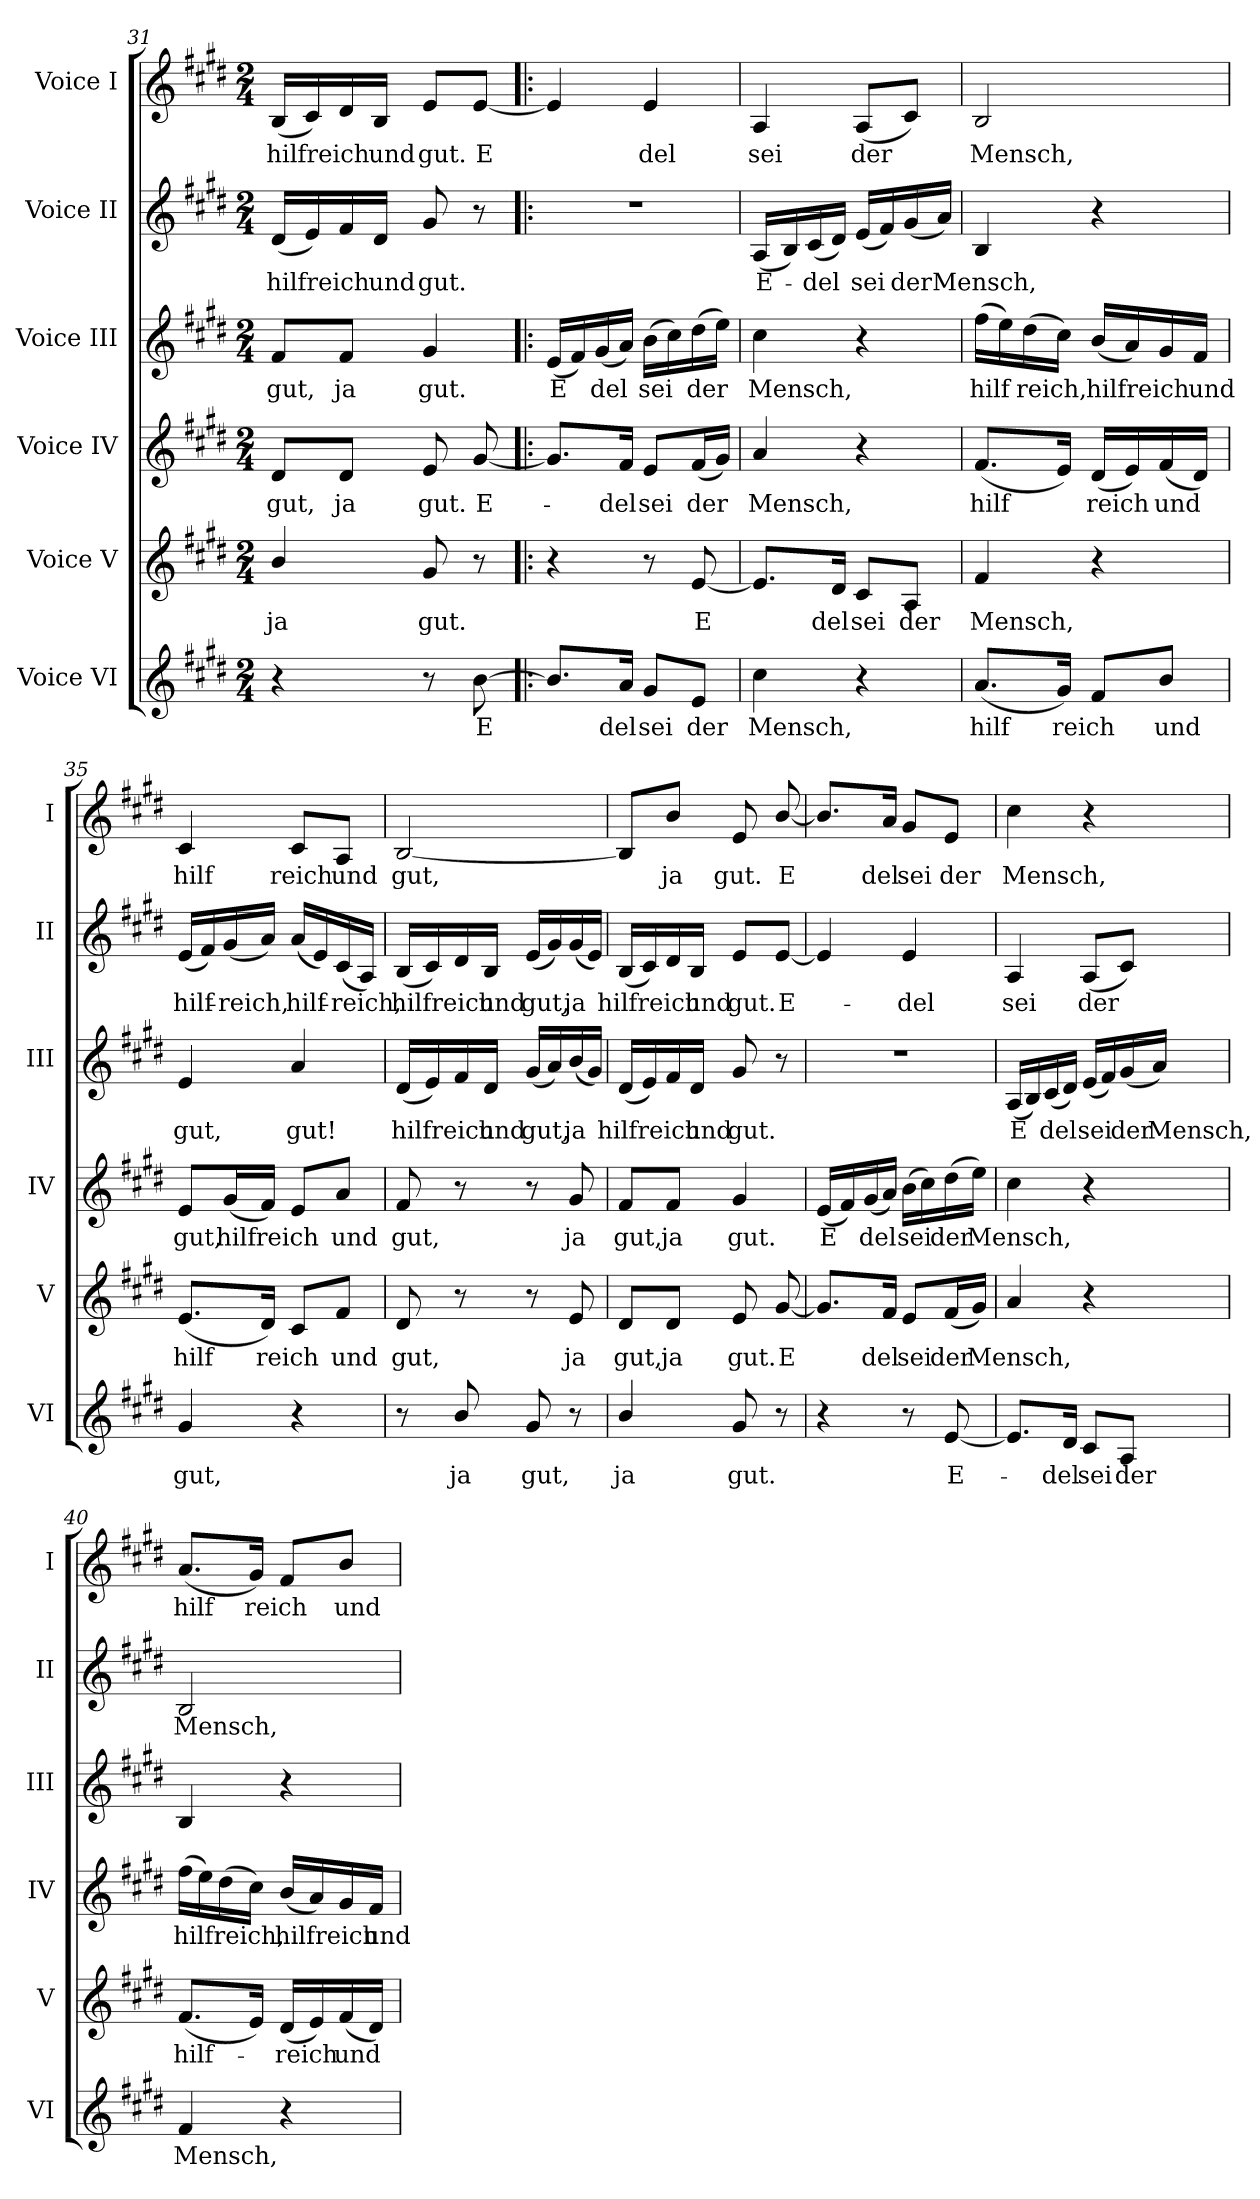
**kern	**text	**kern	**text	**kern	**text	**kern	**text	**kern	**text	**kern	**text
*part6	*part6	*part5	*part5	*part4	*part4	*part3	*part3	*part2	*part2	*part1	*part1
*staff6	*staff6	*staff5	*staff5	*staff4	*staff4	*staff3	*staff3	*staff2	*staff2	*staff1	*staff1
*I"Voice VI	*	*I"Voice V	*	*I"Voice IV	*	*I"Voice III	*	*I"Voice II	*	*I"Voice I	*
*I'VI	*	*I'V	*	*I'IV	*	*I'III	*	*I'II	*	*I'I	*
*clefG2	*	*clefG2	*	*clefG2	*	*clefG2	*	*clefG2	*	*clefG2	*
*k[f#c#g#d#]	*	*k[f#c#g#d#]	*	*k[f#c#g#d#]	*	*k[f#c#g#d#]	*	*k[f#c#g#d#]	*	*k[f#c#g#d#]	*
*E:	*	*E:	*	*E:	*	*E:	*	*E:	*	*E:	*
*M2/4	*	*M2/4	*	*M2/4	*	*M2/4	*	*M2/4	*	*M2/4	*
=31	=31	=31	=31	=31	=31	=31	=31	=31	=31	=31	=31
!	!	!	!LO:LY:b:cj	!	!LO:LY:b:cj	!	!LO:LY:b:cj	!	!LO:LY:b	!	!LO:LY:b
4r	.	4b/	ja	8d#/L	gut,	8f#/L	gut,	(<16d#/L	hilfreich	(<16B/L	hilfreich
.	.	.	.	.	.	.	.	16e/)	.	16c#/)	.
!	!	!	!	!	!LO:LY:b:cj	!	!LO:LY:b:cj	!	!	!	!
.	.	.	.	8d#/J	ja	8f#/J	ja	16f#/	.	16d#/	.
!	!	!	!	!	!	!	!	!	!LO:LY:b:cj	!	!LO:LY:b:cj
.	.	.	.	.	.	.	.	16d#/J	und	16B/J	und
!	!	!	!LO:LY:b:cj	!	!LO:LY:b:cj	!	!LO:LY:b:cj	!	!LO:LY:b:cj	!	!LO:LY:b:cj
8r	.	8g#/	gut.	8e/	gut.	4g#/	gut.	8g#/	gut.	8e/L	gut.
!	!LO:LY:b:cj	!	!	!	!LO:LY:b:cj	!	!	!	!	!	!LO:LY:b:cj
[<8b\	E	8r	.	[<8g#/	E-	.	.	8r	.	[<8e/J	E
=32!|:	=32!|:	=32!|:	=32!|:	=32!|:	=32!|:	=32!|:	=32!|:	=32!|:	=32!|:	=32!|:	=32!|:
!	!	!	!	!	!	!	!LO:LY:b:cj	!LO:N:vis=1	!	!	!
8.b/L]	.	4r	.	8.g#/L]	.	(<16e/L	E	2r	.	4e/]	.
.	.	.	.	.	.	16f#/)	.	.	.	.	.
!	!	!	!	!	!	!	!LO:LY:b	!	!	!	!
.	.	.	.	.	.	(<16g#/	del	.	.	.	.
!	!LO:LY:b:cj	!	!	!	!LO:LY:b:cj	!	!	!	!	!	!
16a/J	del	.	.	16f#/J	-del	16a/J)	.	.	.	.	.
!	!LO:LY:b:cj	!	!	!	!LO:LY:b:cj	!	!LO:LY:b	!	!	!	!LO:LY:b:cj
8g#/L	sei	8r	.	8e/L	sei	(>16b\L	sei	.	.	4e/	del
.	.	.	.	.	.	16cc#\)	.	.	.	.	.
!	!LO:LY:b:cj	!	!LO:LY:b:cj	!	!LO:LY:b	!	!LO:LY:b	!	!	!	!
8e/J	der	[>8e/	E	(<16f#/	der	(>16dd#\	der	.	.	.	.
.	.	.	.	16g#/J)	.	16ee\J)	.	.	.	.	.
!!LO:LB:g=z
=33	=33	=33	=33	=33	=33	=33	=33	=33	=33	=33	=33
!	!LO:LY:b:cj	!	!	!	!LO:LY:b:cj	!	!LO:LY:b:cj	!	!LO:LY:b:cj	!	!LO:LY:b:cj
*^	*	*	*	*	*	*	*	*	*	*	*
4cc#\	32ryy	Mensch,	8.e/L]	.	4a/	Mensch,	4cc#\	Mensch,	(<16A/L	E-	4A/	sei
.	4...ryy	.	.	.	.	.	.	.	.	.	.	.
.	.	.	.	.	.	.	.	.	16B/)	.	.	.
!	!	!	!	!	!	!	!	!	!	!LO:LY:b	!	!
.	.	.	.	.	.	.	.	.	(<16c#/	-del	.	.
!	!	!	!	!LO:LY:b:cj	!	!	!	!	!	!	!	!
.	.	.	16d#/J	del	.	.	.	.	16d#/J)	.	.	.
!	!	!	!	!LO:LY:b:cj	!	!	!	!	!	!LO:LY:b	!	!LO:LY:b
4r	.	.	8c#/L	sei	4r	.	4r	.	(<16e/L	sei	(<8A/L	der
.	.	.	.	.	.	.	.	.	16f#/)	.	.	.
!	!	!	!	!LO:LY:b:cj	!	!	!	!	!	!LO:LY:b	!	!
.	.	.	8A/J	der	.	.	.	.	(<16g#/	der	8c#/J)	.
!	!	!	!	!	!	!	!	!	!	!LO:LY:b	!	!
.	.	.	.	.	.	.	.	.	16a/J)	Mensch,	.	.
=34	=34	=34	=34	=34	=34	=34	=34	=34	=34	=34	=34	=34
!	!	!LO:LY:b	!	!LO:LY:b:cj	!	!LO:LY:b	!	!LO:LY:b	!	!	!	!LO:LY:b:cj
*v	*v	*	*	*	*	*	*	*	*	*	*	*
(<8.a/L	hilf	4f#/	Mensch,	(<8.f#/L	hilf	(>16ff#\L	hilf	4B/	.	2B/	Mensch,
.	.	.	.	.	.	16ee\)	.	.	.	.	.
!	!	!	!	!	!	!	!LO:LY:b	!	!	!	!
.	.	.	.	.	.	(>16dd#\	reich,	.	.	.	.
!	!LO:LY:b	!	!	!	!	!	!	!	!	!	!
16g#/J)	reich	.	.	16e/J)	.	16cc#\J)	.	.	.	.	.
!	!	!	!	!	!LO:LY:b	!	!LO:LY:b	!	!	!	!
8f#/L	.	4r	.	(<16d#/L	reich	(<16b/L	hilfreich	4r	.	.	.
.	.	.	.	16e/)	.	16a/)	.	.	.	.	.
!	!LO:LY:b:cj	!	!	!	!LO:LY:b	!	!	!	!	!	!
8b/J	und	.	.	(<16f#/	und	16g#/	.	.	.	.	.
!	!	!	!	!	!	!	!LO:LY:b:cj	!	!	!	!
.	.	.	.	16d#/J)	.	16f#/J	und	.	.	.	.
=35	=35	=35	=35	=35	=35	=35	=35	=35	=35	=35	=35
!	!LO:LY:b:cj	!	!LO:LY:b	!	!LO:LY:b:cj	!	!LO:LY:b:cj	!	!LO:LY:b	!	!LO:LY:b:cj
4g#/	gut,	(<8.e/L	hilf	8e/L	gut,	4e/	gut,	(<16e/L	hilf-	4c#/	hilf
.	.	.	.	.	.	.	.	16f#/)	.	.	.
!	!	!	!	!	!LO:LY:b	!	!	!	!LO:LY:b	!	!
.	.	.	.	(<16g#/	hilf	.	.	(<16g#/	-reich,	.	.
!	!	!	!LO:LY:b	!	!LO:LY:b	!	!	!	!	!	!
.	.	16d#/J)	reich	16f#/J)	reich	.	.	16a/J)	.	.	.
!	!	!	!	!	!	!	!LO:LY:b:cj	!	!LO:LY:b	!	!LO:LY:b:cj
4r	.	8c#/L	.	8e/L	.	4a/	gut!	(<16a/L	hilf-	8c#/L	reich
.	.	.	.	.	.	.	.	16e/)	.	.	.
!	!	!	!LO:LY:b:cj	!	!LO:LY:b:cj	!	!	!	!LO:LY:b	!	!LO:LY:b:cj
.	.	8f#/J	und	8a/J	und	.	.	(<16c#/	-reich,	8A/J	und
.	.	.	.	.	.	.	.	16A/J)	.	.	.
=36	=36	=36	=36	=36	=36	=36	=36	=36	=36	=36	=36
!	!	!	!LO:LY:b:cj	!	!LO:LY:b:cj	!	!LO:LY:b	!	!LO:LY:b	!	!LO:LY:b
8r	.	8d#/	gut,	8f#/	gut,	(<16d#/L	hilfreich	(<16B/L	hilfreich	[<2B/	gut,
.	.	.	.	.	.	16e/)	.	16c#/)	.	.	.
!	!LO:LY:b:cj	!	!	!	!	!	!	!	!	!	!
8b/	ja	8r	.	8r	.	16f#/	.	16d#/	.	.	.
!	!	!	!	!	!	!	!LO:LY:b:cj	!	!LO:LY:b:cj	!	!
.	.	.	.	.	.	16d#/J	und	16B/J	und	.	.
!	!LO:LY:b:cj	!	!	!	!	!	!LO:LY:b	!	!LO:LY:b	!	!
8g#/	gut,	8r	.	8r	.	(<16g#/L	gut,	(<16e/L	gut,	.	.
.	.	.	.	.	.	16a/)	.	16g#/)	.	.	.
!	!	!	!LO:LY:b:cj	!	!LO:LY:b:cj	!	!LO:LY:b:cj	!	!LO:LY:b:cj	!	!
8r	.	8e/	ja	8g#/	ja	(<16b/	ja	(<16g#/	ja	.	.
.	.	.	.	.	.	16g#/J)	.	16e/J)	.	.	.
=37	=37	=37	=37	=37	=37	=37	=37	=37	=37	=37	=37
!	!LO:LY:b:cj	!	!LO:LY:b:cj	!	!LO:LY:b:cj	!	!LO:LY:b	!	!LO:LY:b	!	!
4b/	ja	8d#/L	gut,	8f#/L	gut,	(<16d#/L	hilfreich	(<16B/L	hilfreich	8B/L]	.
.	.	.	.	.	.	16e/)	.	16c#/)	.	.	.
!	!	!	!LO:LY:b:cj	!	!LO:LY:b:cj	!	!	!	!	!	!LO:LY:b:cj
.	.	8d#/J	ja	8f#/J	ja	16f#/	.	16d#/	.	8b/J	ja
!	!	!	!	!	!	!	!LO:LY:b:cj	!	!LO:LY:b:cj	!	!
.	.	.	.	.	.	16d#/J	und	16B/J	und	.	.
!	!LO:LY:b:cj	!	!LO:LY:b:cj	!	!LO:LY:b:cj	!	!LO:LY:b:cj	!	!LO:LY:b:cj	!	!LO:LY:b:cj
8g#/	gut.	8e/	gut.	4g#/	gut.	8g#/	gut.	8e/L	gut.	8e/	gut.
!	!	!	!LO:LY:b:cj	!	!	!	!	!	!LO:LY:b:cj	!	!LO:LY:b:cj
8r	.	[>8g#/	E	.	.	8r	.	[>8e/J	E-	[>8b/	E
!!LO:PB:g=z
=38	=38	=38	=38	=38	=38	=38	=38	=38	=38	=38	=38
!	!	!	!	!	!LO:LY:b:cj	!LO:N:vis=1	!	!	!	!	!
*	*	*^	*	*	*	*^	*	*	*	*^	*
4r	.	8.g#/L]	32ryy	.	(<16e/L	E	2r	16..ryy	.	4e/]	.	8.b/L]	32ryy	.
.	.	.	4...ryy	.	.	.	.	.	.	.	.	.	4...ryy	.
.	.	.	.	.	16f#/)	.	.	.	.	.	.	.	.	.
.	.	.	.	.	.	.	.	4ryy	.	.	.	.	.	.
!	!	!	!	!	!	!LO:LY:b	!	!	!	!	!	!	!	!
.	.	.	.	.	(<16g#/	del	.	.	.	.	.	.	.	.
!	!	!	!	!LO:LY:b:cj	!	!	!	!	!	!	!	!	!	!LO:LY:b:cj
.	.	16f#/J	.	del	16a/J)	.	.	.	.	.	.	16a/J	.	del
!	!	!	!	!LO:LY:b:cj	!	!LO:LY:b	!	!	!	!	!LO:LY:b:cj	!	!	!LO:LY:b:cj
8r	.	8e/L	.	sei	(>16b\L	sei	.	.	.	4e/	-del	8g#/L	.	sei
.	.	.	.	.	16cc#\)	.	.	.	.	.	.	.	.	.
.	.	.	.	.	.	.	.	8ryy	.	.	.	.	.	.
!	!LO:LY:b:cj	!	!	!LO:LY:b	!	!LO:LY:b	!	!	!	!	!	!	!	!LO:LY:b:cj
[<8e/	E-	(<16f#/	.	der	(>16dd#\	der	.	.	.	.	.	8e/J	.	der
!	!	!	!	!LO:LY:b	!	!LO:LY:b	!	!	!	!	!	!	!	!
.	.	16g#/J)	.	Mensch,	16ee\J)	Mensch,	.	.	.	.	.	.	.	.
.	.	.	.	.	.	.	.	64ryy	.	.	.	.	.	.
=39	=39	=39	=39	=39	=39	=39	=39	=39	=39	=39	=39	=39	=39	=39
!	!	!	!	!	!	!	!	!	!LO:LY:b:cj	!	!LO:LY:b:cj	!	!	!LO:LY:b:cj
*	*	*v	*v	*	*	*	*v	*v	*	*	*	*v	*v	*
8.e/L]	.	4a/	.	4cc#\	.	(<16A/L	E	4A/	sei	4cc#\	Mensch,
.	.	.	.	.	.	16B/)	.	.	.	.	.
!	!	!	!	!	!	!	!LO:LY:b	!	!	!	!
.	.	.	.	.	.	(<16c#/	del	.	.	.	.
!	!LO:LY:b:cj	!	!	!	!	!	!	!	!	!	!
16d#/J	-del	.	.	.	.	16d#/J)	.	.	.	.	.
!	!LO:LY:b:cj	!	!	!	!	!	!LO:LY:b	!	!LO:LY:b	!	!
8c#/L	sei	4r	.	4r	.	(<16e/L	sei	(<8A/L	der	4r	.
.	.	.	.	.	.	16f#/)	.	.	.	.	.
!	!LO:LY:b:cj	!	!	!	!	!	!LO:LY:b	!	!	!	!
8A/J	der	.	.	.	.	(<16g#/	der	8c#/J)	.	.	.
!	!	!	!	!	!	!	!LO:LY:b	!	!	!	!
.	.	.	.	.	.	16a/J)	Mensch,	.	.	.	.
=40	=40	=40	=40	=40	=40	=40	=40	=40	=40	=40	=40
!	!LO:LY:b:cj	!	!LO:LY:b	!	!LO:LY:b	!	!	!	!LO:LY:b:cj	!	!LO:LY:b
4f#/	Mensch,	(<8.f#/L	hilf-	(>16ff#\L	hilf	4B/	.	2B/	Mensch,	(<8.a/L	hilf
.	.	.	.	16ee\)	.	.	.	.	.	.	.
!	!	!	!	!	!LO:LY:b	!	!	!	!	!	!
.	.	.	.	(>16dd#\	reich,	.	.	.	.	.	.
!	!	!	!	!	!	!	!	!	!	!	!LO:LY:b
.	.	16e/J)	.	16cc#\J)	.	.	.	.	.	16g#/J)	reich
!	!	!	!LO:LY:b	!	!LO:LY:b	!	!	!	!	!	!
4r	.	(<16d#/L	-reich	(<16b/L	hilfreich	4r	.	.	.	8f#/L	.
.	.	16e/)	.	16a/)	.	.	.	.	.	.	.
!	!	!	!LO:LY:b	!	!	!	!	!	!	!	!LO:LY:b:cj
.	.	(<16f#/	und	16g#/	.	.	.	.	.	8b/J	und
!	!	!	!	!	!LO:LY:b:cj	!	!	!	!	!	!
.	.	16d#/J)	.	16f#/J	und	.	.	.	.	.	.
=	=	=	=	=	=	=	=	=	=	=	=
*-	*-	*-	*-	*-	*-	*-	*-	*-	*-	*-	*-
